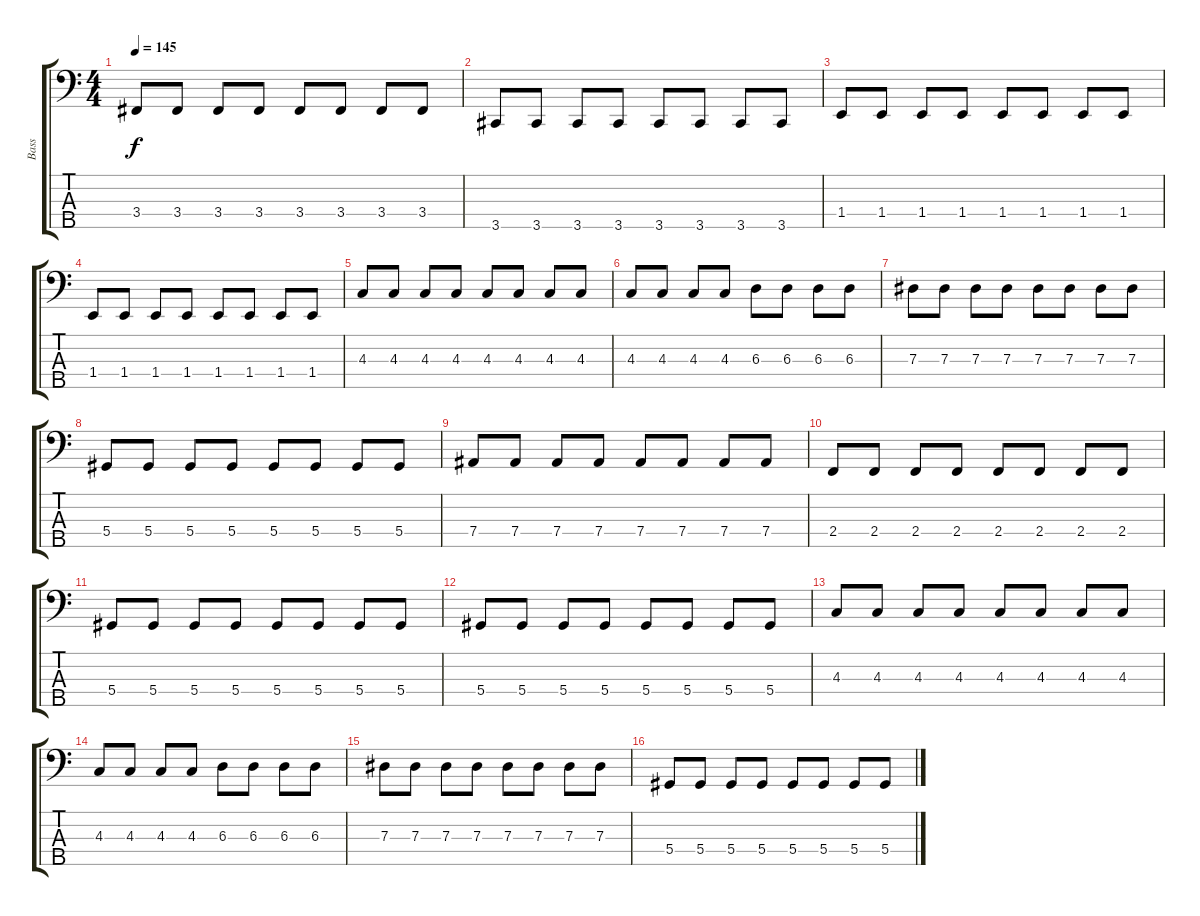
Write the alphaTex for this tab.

\track ("Bass" "Bass") {instrument electricbasspick}
\staff {score tabs}
\tuning (Gb2 Db2 Ab1 Eb1 Bb0) {hide}
\ts (4 4)
\tempo 145
\clef f4
\ks c
3.4.8{dy f} 3.4.8 3.4.8 3.4.8 3.4.8 3.4.8 3.4.8 3.4.8 |
3.5.8 3.5.8 3.5.8 3.5.8 3.5.8 3.5.8 3.5.8 3.5.8 |
1.4.8 1.4.8 1.4.8 1.4.8 1.4.8 1.4.8 1.4.8 1.4.8 |
1.4.8 1.4.8 1.4.8 1.4.8 1.4.8 1.4.8 1.4.8 1.4.8 |
4.3.8 4.3.8 4.3.8 4.3.8 4.3.8 4.3.8 4.3.8 4.3.8 |
4.3.8 4.3.8 4.3.8 4.3.8 6.3.8 6.3.8 6.3.8 6.3.8 |
7.3.8 7.3.8 7.3.8 7.3.8 7.3.8 7.3.8 7.3.8 7.3.8 |
5.4.8 5.4.8 5.4.8 5.4.8 5.4.8 5.4.8 5.4.8 5.4.8 |
7.4.8 7.4.8 7.4.8 7.4.8 7.4.8 7.4.8 7.4.8 7.4.8 |
2.4.8 2.4.8 2.4.8 2.4.8 2.4.8 2.4.8 2.4.8 2.4.8 |
5.4.8 5.4.8 5.4.8 5.4.8 5.4.8 5.4.8 5.4.8 5.4.8 |
5.4.8 5.4.8 5.4.8 5.4.8 5.4.8 5.4.8 5.4.8 5.4.8 |
4.3.8 4.3.8 4.3.8 4.3.8 4.3.8 4.3.8 4.3.8 4.3.8 |
4.3.8 4.3.8 4.3.8 4.3.8 6.3.8 6.3.8 6.3.8 6.3.8 |
7.3.8 7.3.8 7.3.8 7.3.8 7.3.8 7.3.8 7.3.8 7.3.8 |
5.4.8 5.4.8 5.4.8 5.4.8 5.4.8 5.4.8 5.4.8 5.4.8
